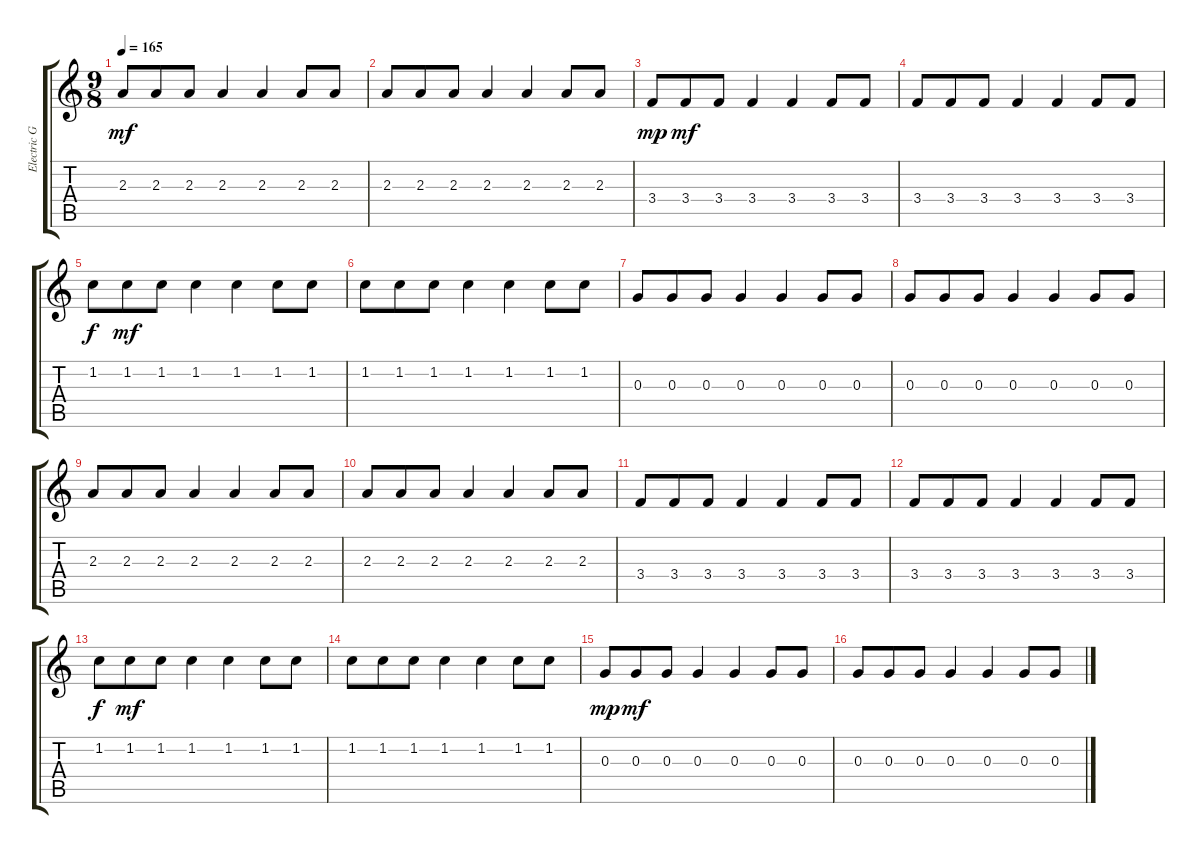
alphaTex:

\track ("Electric Guitar" "Electric G") {instrument overdrivenguitar}
\staff {score tabs}
\tuning (E4 B3 G3 D3 A2 E2) {hide}
\ts (9 8)
\tempo 165
\clef g2
\ks c
2.3.8{dy mf} 2.3.8 2.3.8 2.3.4 2.3.4 2.3.8 2.3.8 |
2.3.8 2.3.8 2.3.8 2.3.4 2.3.4 2.3.8 2.3.8 |
3.4.8{dy mp} 3.4.8{dy mf} 3.4.8 3.4.4 3.4.4 3.4.8 3.4.8 |
3.4.8 3.4.8 3.4.8 3.4.4 3.4.4 3.4.8 3.4.8 |
1.2.8{dy f} 1.2.8{dy mf} 1.2.8 1.2.4 1.2.4 1.2.8 1.2.8 |
1.2.8 1.2.8 1.2.8 1.2.4 1.2.4 1.2.8 1.2.8 |
0.3.8 0.3.8 0.3.8 0.3.4 0.3.4 0.3.8 0.3.8 |
0.3.8 0.3.8 0.3.8 0.3.4 0.3.4 0.3.8 0.3.8 |
2.3.8 2.3.8 2.3.8 2.3.4 2.3.4 2.3.8 2.3.8 |
2.3.8 2.3.8 2.3.8 2.3.4 2.3.4 2.3.8 2.3.8 |
3.4.8 3.4.8 3.4.8 3.4.4 3.4.4 3.4.8 3.4.8 |
3.4.8 3.4.8 3.4.8 3.4.4 3.4.4 3.4.8 3.4.8 |
1.2.8{dy f} 1.2.8{dy mf} 1.2.8 1.2.4 1.2.4 1.2.8 1.2.8 |
1.2.8 1.2.8 1.2.8 1.2.4 1.2.4 1.2.8 1.2.8 |
0.3.8{dy mp} 0.3.8{dy mf} 0.3.8 0.3.4 0.3.4 0.3.8 0.3.8 |
0.3.8 0.3.8 0.3.8 0.3.4 0.3.4 0.3.8 0.3.8
